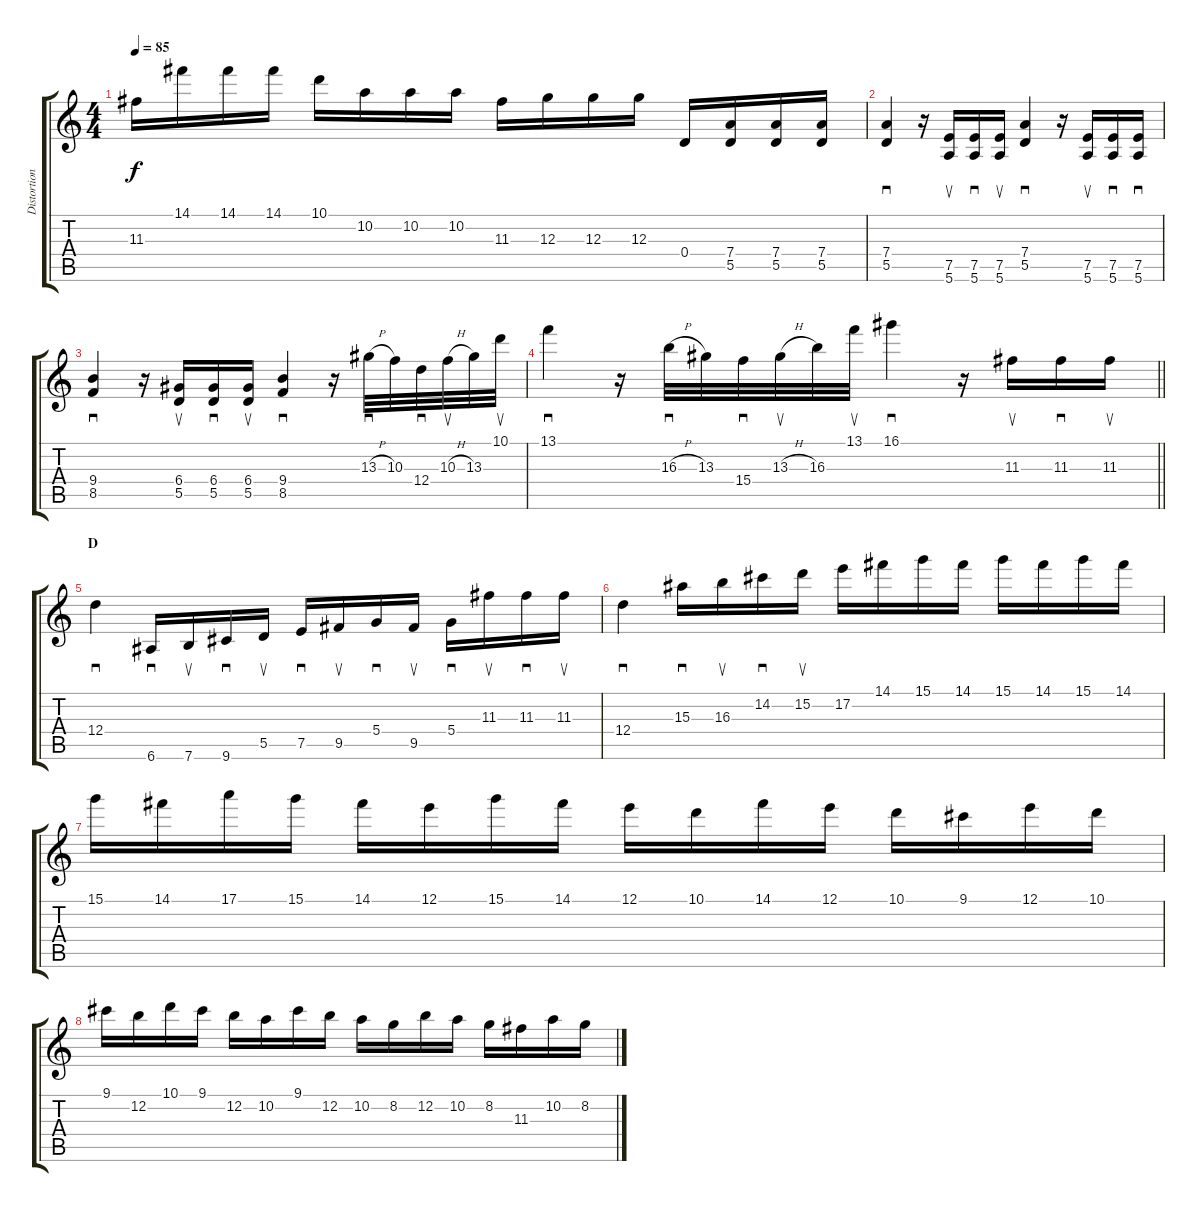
\track ("Distortion Guitar" "Distortion") {instrument overdrivenguitar}
\staff {score tabs}
\tuning (E4 B3 G3 D3 A2 E2) {hide}
\ts (4 4)
\tempo 85
\clef g2
\ks c
11.3.16{dy f} 14.1.16 14.1.16 14.1.16 10.1.16 10.2.16 10.2.16 10.2.16 11.3.16 12.3.16 12.3.16 12.3.16 0.4.16 (7.4 5.5).16 (7.4 5.5).16 (7.4 5.5).16 |
(7.4 5.5).4{sd} r.16 (7.5 5.6).16{su} (7.5 5.6).16{sd} (7.5 5.6).16{su} (7.4 5.5).4{sd} r.16 (7.5 5.6).16{su} (7.5 5.6).16{sd} (7.5 5.6).16{sd} |
(9.4 8.5).4{sd} r.16 (6.4 5.5).16{su} (6.4 5.5).16{sd} (6.4 5.5).16{su} (9.4 8.5).4{sd} r.16 13.3{h}.32{sd} 10.3.32 12.4.32{sd} 10.3{h}.32{su} 13.3.32 10.1.32{su} |
\barLineRight lightlight
13.1.4{sd} r.16 16.3{h}.32{sd} 13.3.32 15.4.32{sd} 13.3{h}.32{su} 16.3.32 13.1.32{su} 16.1.4{sd} r.16 11.3.16{su} 11.3.16{sd} 11.3.16{su} |
\section ("" "D")
12.4.4{sd} 6.6.16{sd} 7.6.16{su} 9.6.16{sd} 5.5.16{su} 7.5.16{sd} 9.5.16{su} 5.4.16{sd} 9.5.16{su} 5.4.16{sd} 11.3.16{su} 11.3.16{sd} 11.3.16{su} |
12.4.4{sd} 15.3.16{sd} 16.3.16{su} 14.2.16{sd} 15.2.16{su} 17.2.16 14.1.16 15.1.16 14.1.16 15.1.16 14.1.16 15.1.16 14.1.16 |
15.1.16 14.1.16 17.1.16 15.1.16 14.1.16 12.1.16 15.1.16 14.1.16 12.1.16 10.1.16 14.1.16 12.1.16 10.1.16 9.1.16 12.1.16 10.1.16 |
9.1.16 12.2.16 10.1.16 9.1.16 12.2.16 10.2.16 9.1.16 12.2.16 10.2.16 8.2.16 12.2.16 10.2.16 8.2.16 11.3.16 10.2.16 8.2.16
